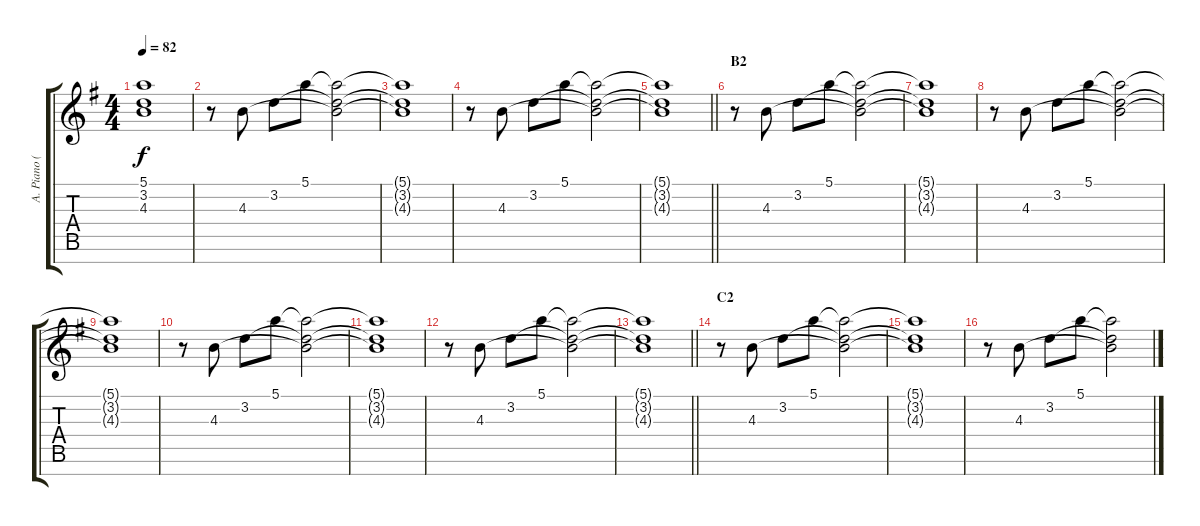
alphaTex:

\track ("A. Piano (Right Hand)" "A. Piano (") {instrument acousticgrandpiano}
\staff {score tabs}
\tuning (E5 B4 G4 D4 A3 E3 B2) {hide}
\ts (4 4)
\tempo 82
\clef g2
\ks g
(5.1{t} 3.2{t} 4.3{t}).1{dy f} |
r.8 4.3.8 3.2.8 5.1.8 (5.1{t} 3.2{t} 4.3{t}).2 |
(5.1{t} 3.2{t} 4.3{t}).1 |
r.8 4.3.8 3.2.8 5.1.8 (5.1{t} 3.2{t} 4.3{t}).2 |
\barLineRight lightlight
(5.1{t} 3.2{t} 4.3{t}).1 |
\section ("" "B2")
r.8 4.3.8 3.2.8 5.1.8 (5.1{t} 3.2{t} 4.3{t}).2 |
(5.1{t} 3.2{t} 4.3{t}).1 |
r.8 4.3.8 3.2.8 5.1.8 (5.1{t} 3.2{t} 4.3{t}).2 |
(5.1{t} 3.2{t} 4.3{t}).1 |
r.8 4.3.8 3.2.8 5.1.8 (5.1{t} 3.2{t} 4.3{t}).2 |
(5.1{t} 3.2{t} 4.3{t}).1 |
r.8 4.3.8 3.2.8 5.1.8 (5.1{t} 3.2{t} 4.3{t}).2 |
\barLineRight lightlight
(5.1{t} 3.2{t} 4.3{t}).1 |
\section ("" "C2")
r.8 4.3.8 3.2.8 5.1.8 (5.1{t} 3.2{t} 4.3{t}).2 |
(5.1{t} 3.2{t} 4.3{t}).1 |
r.8 4.3.8 3.2.8 5.1.8 (5.1{t} 3.2{t} 4.3{t}).2
